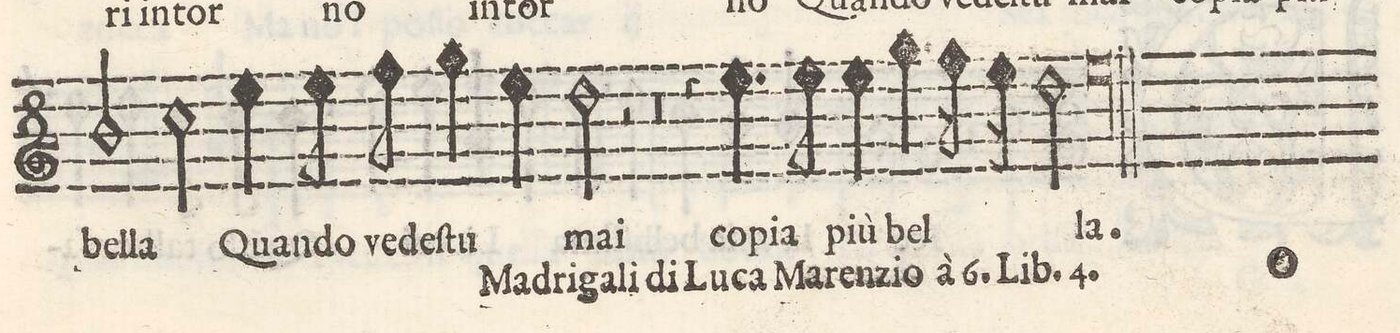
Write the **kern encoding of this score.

**kern	**text
*I"QUINTO	*
*clefG2	*
*k[]	*
*met(c)	*
*M2/1	*
2b/	bel-
2cc\	-la
=32-	=32-
4ee\	Quan-
8ee\	-do
8ff\	ve-
4gg\	-deſ-
4ee\	-tu
2dd\	mai
2r	.
=33-	=33-
0r	.
=34-	=34-
4r	.
4.ee\	co-
8ee\	-pia
4ee\	più
4.gg\	bel-
16ff\	.
16ee\	.
2dd\	.
=35-	=35-
00ee	-la.
=36-	=36-
=-	=-
*-	*-
